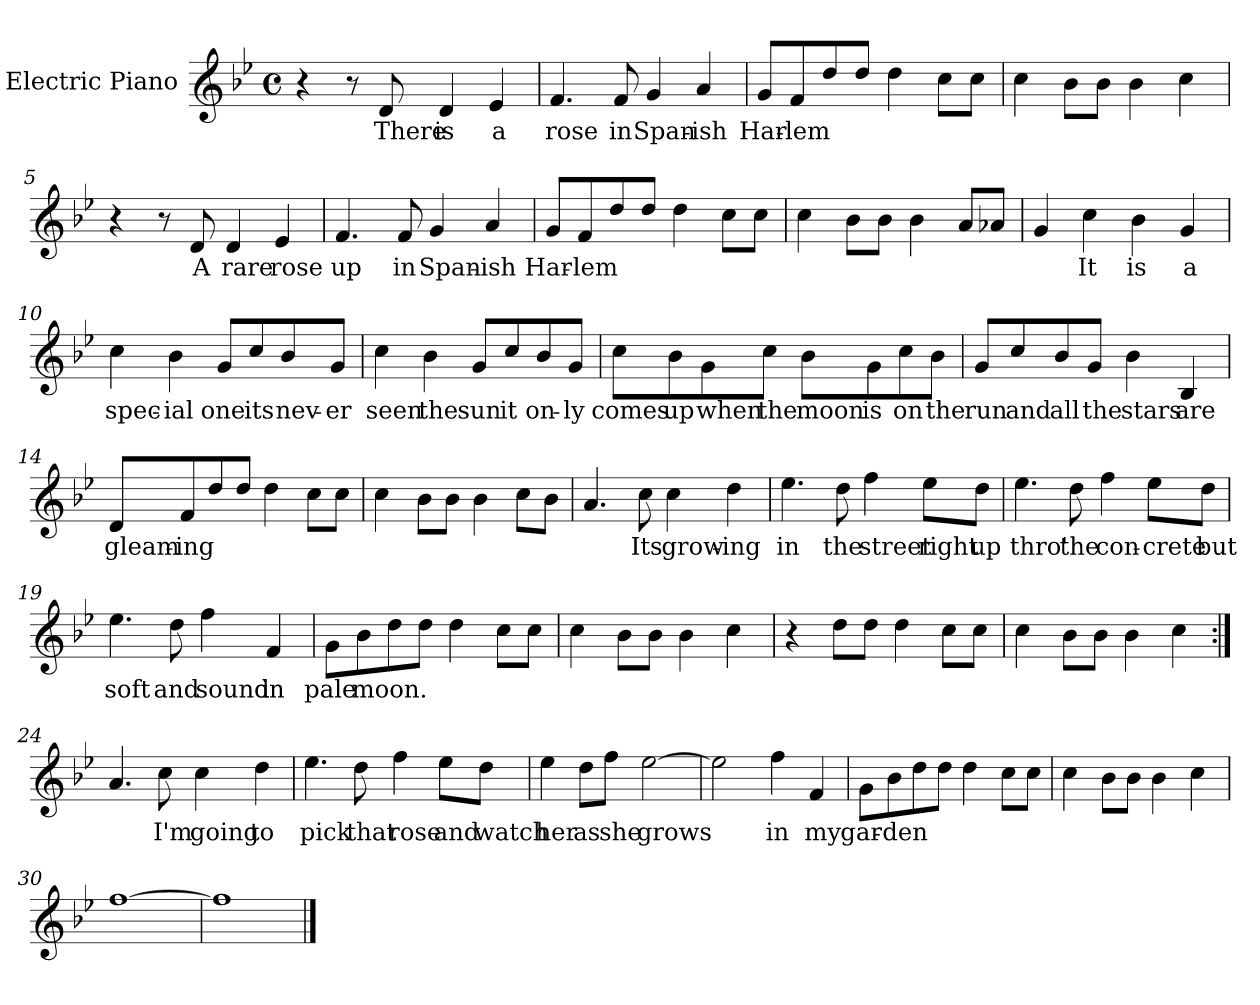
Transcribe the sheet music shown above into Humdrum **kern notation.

**kern	**text
*part1	*part1
*staff1	*staff1
*I"Electric Piano	*
*I'E.Pno	*
*clefG2	*
*k[b-e-]	*
*B-:	*
*M4/4	*
*met(c)	*
=1	=1
4r	.
8r	.
8d/	There
4d/	is
4e-/	a
=2	=2
4.f/	rose
8f/	in
4g/	Span-
4a/	-ish
=3	=3
8g/L	Har-
8f/	-lem
8dd/	.
8dd/J	.
4dd\	.
8cc\L	.
8cc\J	.
=4	=4
4cc\	.
8b-\L	.
8b-\J	.
4b-\	.
4cc\	.
!!LO:LB:g=z
=5	=5
4r	.
8r	.
8d/	A
4d/	rare
4e-/	rose
=6	=6
4.f/	up
8f/	in
4g/	Span-
4a/	-ish
=7	=7
8g/L	Har-
8f/	-lem
8dd/	.
8dd/J	.
4dd\	.
8cc\L	.
8cc\J	.
=8	=8
4cc\	.
8b-\L	.
8b-\J	.
4b-\	.
8a/L	.
8a-X/J	.
!!LO:LB:g=z
=9	=9
4g/	.
4cc\	It
4b-\	is
4g/	a
=10	=10
4cc\	spec-
4b-\	-ial
8g/L	one
8cc/	its
8b-/	nev-
8g/J	-er
=11	=11
4cc\	seen
4b-\	the
8g/L	sun
8cc/	it
8b-/	on-
8g/J	-ly
!!LO:LB:g=z
=12	=12
8cc\L	comes
8b-\	up
8g\	when
8cc\J	the
8b-\L	moon
8g\	is
8cc\	on
8b-\J	the
=13	=13
8g/L	run
8cc/	and
8b-/	all
8g/J	the
4b-\	stars
4B-/	are
=14	=14
8d/L	gleam-
8f/	-ing
8dd/	.
8dd/J	.
4dd\	.
8cc\L	.
8cc\J	.
!!LO:LB:g=z
=15	=15
4cc\	.
8b-\L	.
8b-\J	.
4b-\	.
8cc\L	.
8b-\J	.
=16	=16
4.a/	.
8cc\	Its
4cc\	grow-
4dd\	-ing
=17	=17
4.ee-\	in
8dd\	the
4ff\	street
8ee-\L	right
8dd\J	up
=18	=18
4.ee-\	thro'
8dd\	the
4ff\	con-
8ee-\L	-crete
8dd\J	but
!!LO:LB:g=z
=19	=19
4.ee-\	soft
8dd\	and
4ff\	sound
4f/	in
=20	=20
8g\L	pale
8b-\	moon.
8dd\	.
8dd\J	.
4dd\	.
8cc\L	.
8cc\J	.
=21	=21
4cc\	.
8b-\L	.
8b-\J	.
4b-\	.
4cc\	.
=22	=22
4r	.
8dd\L	.
8dd\J	.
4dd\	.
8cc\L	.
8cc\J	.
=23	=23
4cc\	.
8b-\L	.
8b-\J	.
4b-\	.
4cc\	.
!!LO:LB:g=z
=24:|!	=24:|!
4.a/	.
8cc\	I'm
4cc\	going
4dd\	to
=25	=25
4.ee-\	pick
8dd\	that
4ff\	rose
8ee-\L	and
8dd\J	watch
=26	=26
4ee-\	her
8dd\L	as
8ff\J	she
[2ee-\	grows
=27	=27
2ee-\]	.
4ff\	in
4f/	my
!!LO:LB:g=z
=28	=28
8g\L	gar-
8b-\	-den
8dd\	.
8dd\J	.
4dd\	.
8cc\L	.
8cc\J	.
=29	=29
4cc\	.
8b-\L	.
8b-\J	.
4b-\	.
4cc\	.
=30	=30
[1ff	.
=31	=31
1ff]	.
==	==
*-	*-
